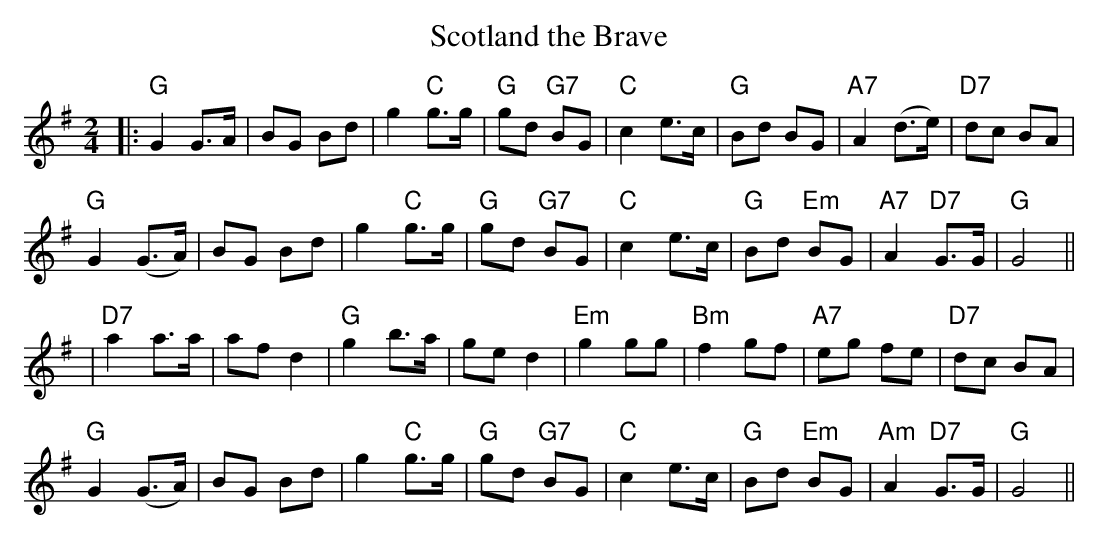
X:1
T:Scotland the Brave
M:2/4
L:1/8
K:Gmaj
|:"G"G2 G3/2A/2|BG Bd|g2 "C"g3/2g/2|"G"gd "G7"BG|"C"c2 e3/2c/2|"G"Bd BG|"A7"A2 (d3/2e/2)|"D7"dc BA|
"G"G2 (G3/2A/2)|BG Bd|g2 "C"g3/2g/2|"G"gd "G7"BG|"C"c2 e3/2c/2|"G"Bd "Em"BG|"A7"A2 "D7"G3/2G/2|"G"G4||
|"D7"a2 a3/2a/2|af d2|"G"g2 b3/2a/2|ge d2|"Em"g2 gg|"Bm"f2 gf|"A7"eg fe|"D7"dc BA|
"G"G2 (G3/2A/2)|BG Bd|g2 "C"g3/2g/2|"G"gd "G7"BG|"C"c2 e3/2c/2|"G"Bd "Em"BG|"Am"A2 "D7"G3/2G/2|"G"G4||
